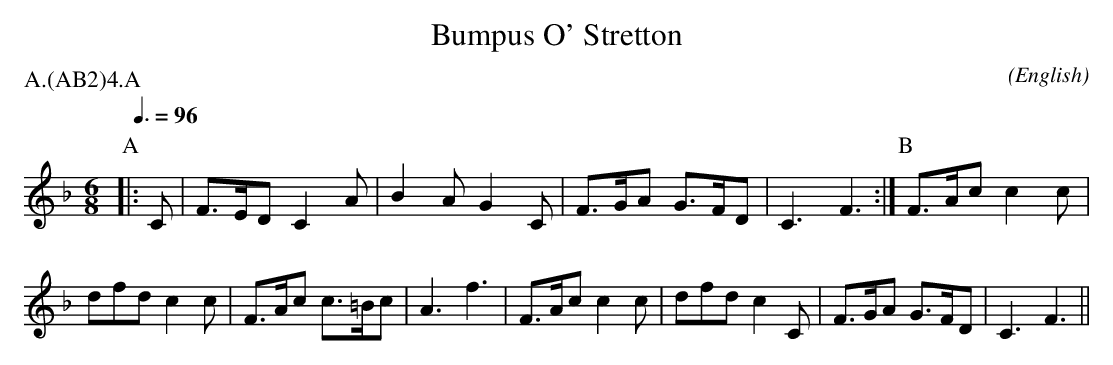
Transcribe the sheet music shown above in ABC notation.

X:1
T:Bumpus O' Stretton
M:6/8
C:
O:English
P:A.(AB2)4.A
K:F
Q:3/8=96
P:A
|: C | F>ED C2 A | B2 A G2 C | F>GA G>FD  | C3 F3 :|\
P:B
       F>Ac c2 c | dfd  c2 c | F>Ac c>=Bc | A3 f3 |\
       F>Ac c2 c | dfd  c2 C | F>GA G>FD  | C3 F3 ||
